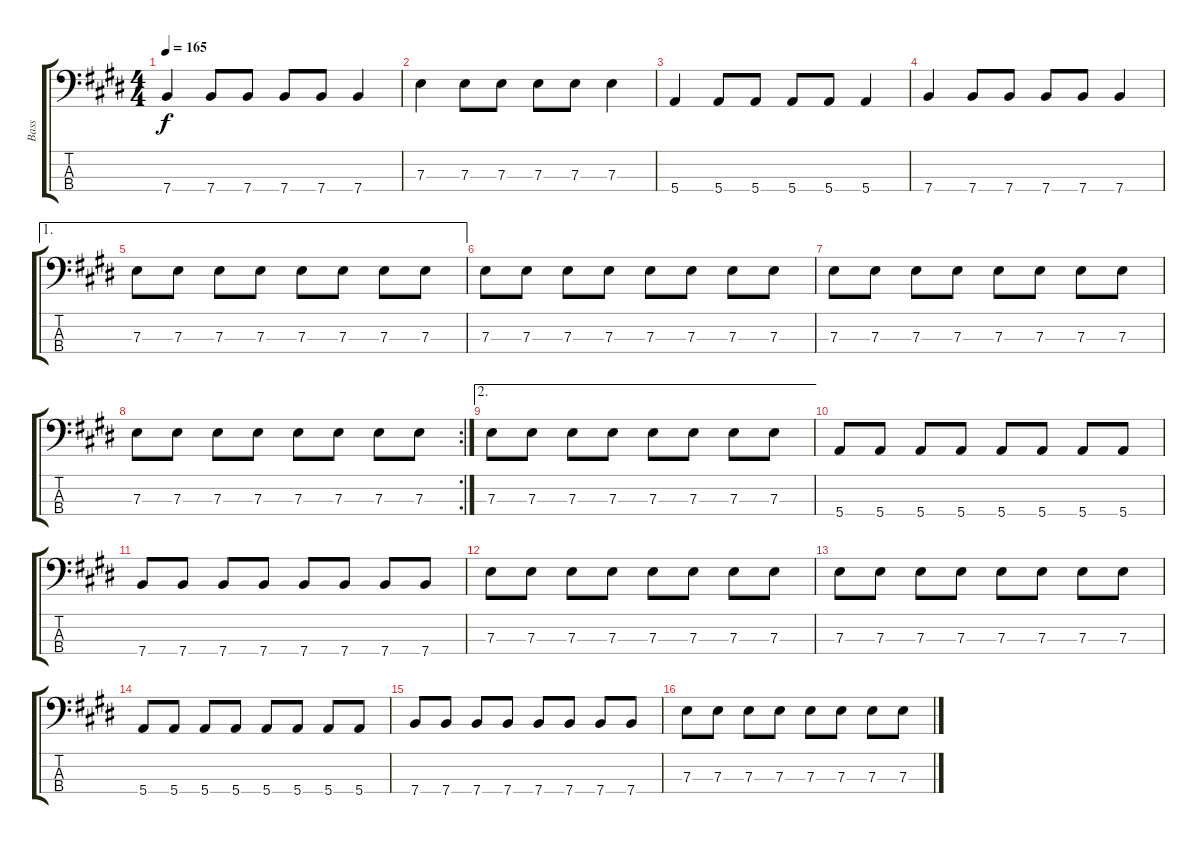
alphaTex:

\track ("Bass" "Bass") {instrument electricbassfinger}
\staff {score tabs}
\tuning (G2 D2 A1 E1) {hide}
\ts (4 4)
\tempo 165
\clef f4
\ks e
7.4.4{dy f} 7.4.8 7.4.8 7.4.8 7.4.8 7.4.4 |
7.3.4 7.3.8 7.3.8 7.3.8 7.3.8 7.3.4 |
5.4.4 5.4.8 5.4.8 5.4.8 5.4.8 5.4.4 |
7.4.4 7.4.8 7.4.8 7.4.8 7.4.8 7.4.4 |
\ae 1
7.3.8 7.3.8 7.3.8 7.3.8 7.3.8 7.3.8 7.3.8 7.3.8 |
7.3.8 7.3.8 7.3.8 7.3.8 7.3.8 7.3.8 7.3.8 7.3.8 |
7.3.8 7.3.8 7.3.8 7.3.8 7.3.8 7.3.8 7.3.8 7.3.8 |
\rc 2
7.3.8 7.3.8 7.3.8 7.3.8 7.3.8 7.3.8 7.3.8 7.3.8 |
\ae 2
7.3.8 7.3.8 7.3.8 7.3.8 7.3.8 7.3.8 7.3.8 7.3.8 |
5.4.8 5.4.8 5.4.8 5.4.8 5.4.8 5.4.8 5.4.8 5.4.8 |
7.4.8 7.4.8 7.4.8 7.4.8 7.4.8 7.4.8 7.4.8 7.4.8 |
7.3.8 7.3.8 7.3.8 7.3.8 7.3.8 7.3.8 7.3.8 7.3.8 |
7.3.8 7.3.8 7.3.8 7.3.8 7.3.8 7.3.8 7.3.8 7.3.8 |
5.4.8 5.4.8 5.4.8 5.4.8 5.4.8 5.4.8 5.4.8 5.4.8 |
7.4.8 7.4.8 7.4.8 7.4.8 7.4.8 7.4.8 7.4.8 7.4.8 |
7.3.8 7.3.8 7.3.8 7.3.8 7.3.8 7.3.8 7.3.8 7.3.8
